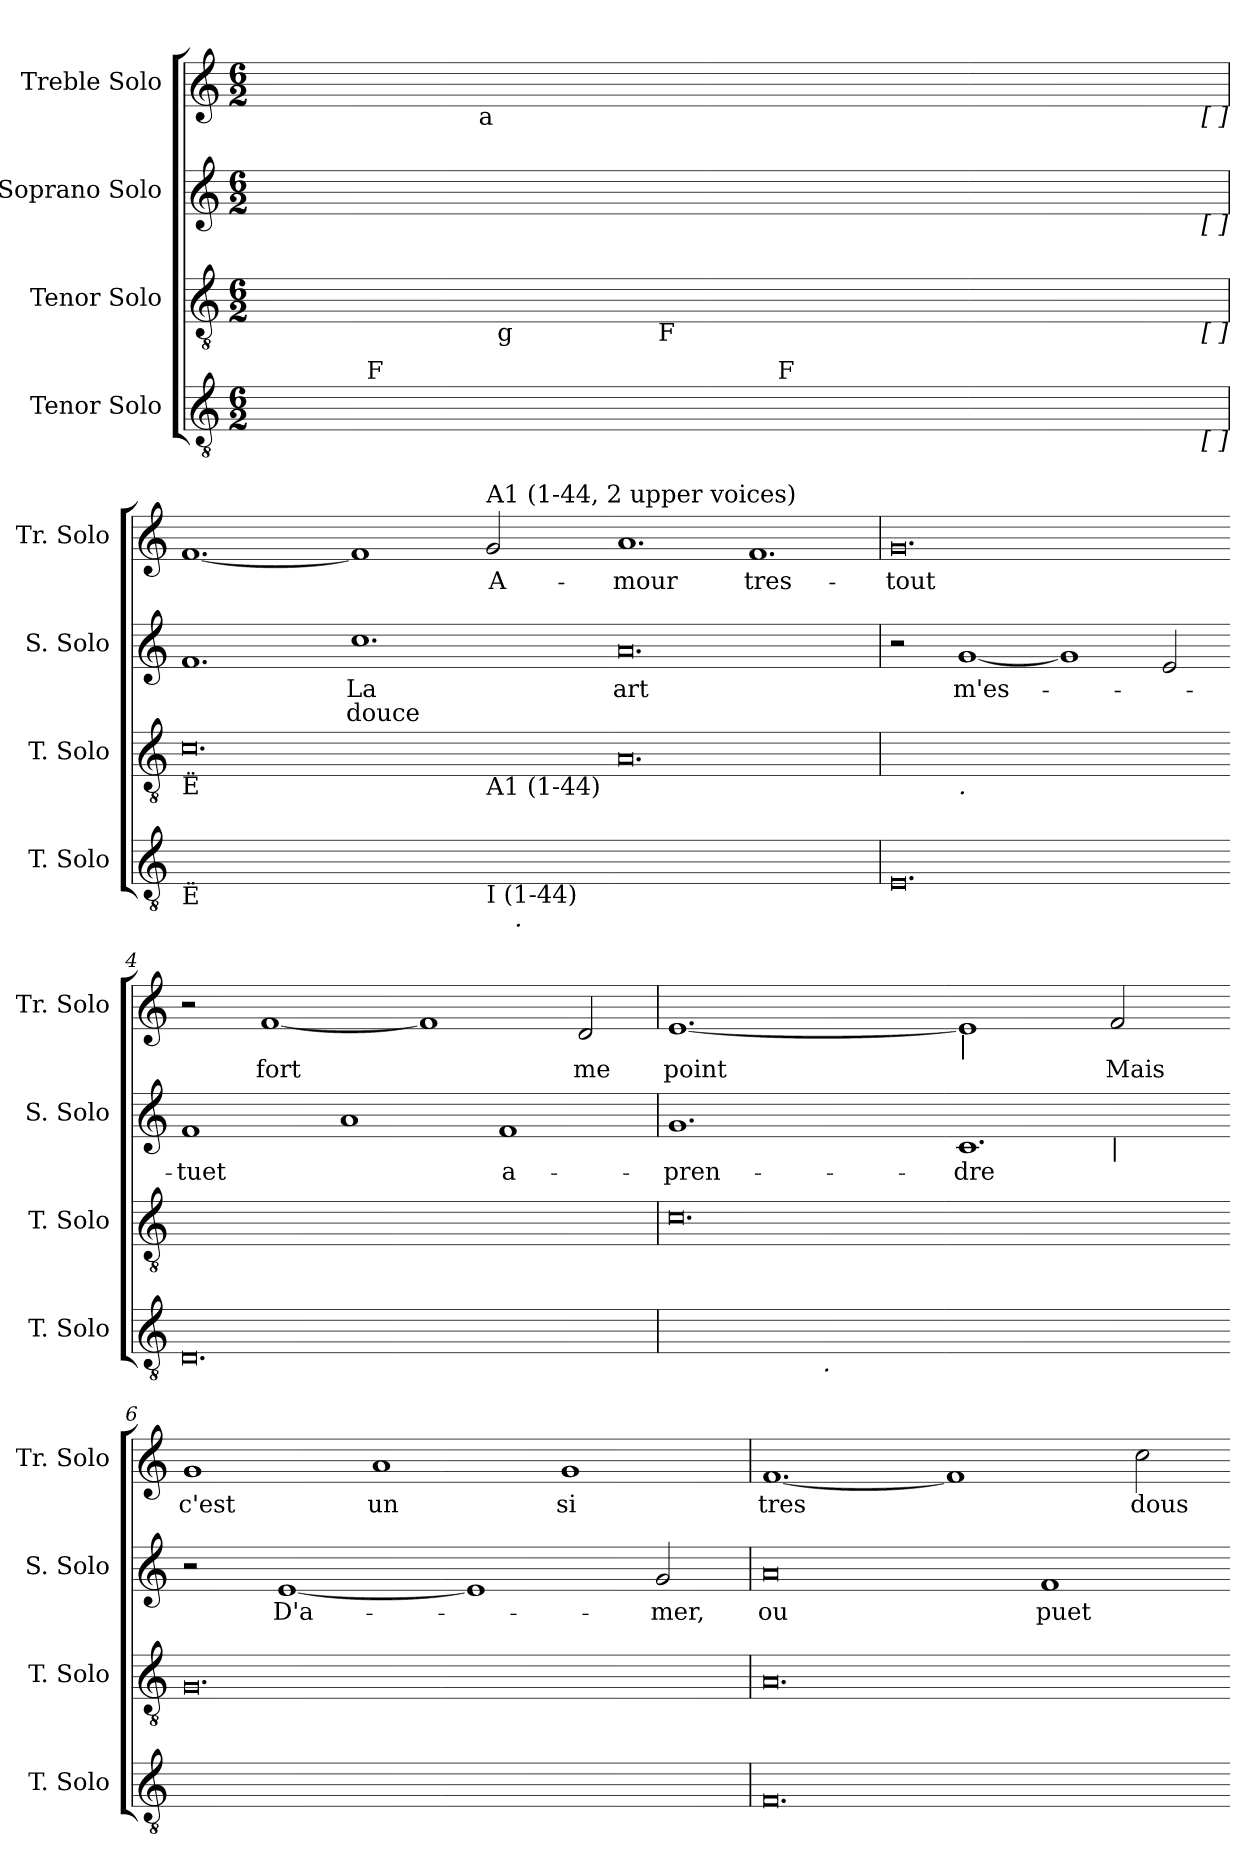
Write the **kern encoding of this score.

**kern	**kern	**kern	**text	**text	**kern	**text
*part4	*part3	*part2	*part2	*part2	*part1	*part1
*staff4	*staff3	*staff2	*staff2	*staff2	*staff1	*staff1
*I"Tenor Solo	*I"Tenor Solo	*I"Soprano Solo	*	*	*I"Treble Solo	*
*I'T. Solo	*I'T. Solo	*I'S. Solo	*	*	*I'Tr. Solo	*
!!LO:PB:g=z
*clefGv2	*clefGv2	*clefG2	*	*	*clefG2	*
*ITrd7c12	*ITrd7c12	*	*	*	*	*
*k[]	*k[]	*k[]	*	*	*k[]	*
*C:	*C:	*C:	*	*	*C:	*
*M6/2	*M6/2	*M6/2	*	*	*M6/2	*
=1	=1	=1	=1	=1	=1	=1
!	!	!	!	!	!LO:TX:b:t=F	!
!	!	!	!	!	!LO:TX:b:t=Y	!
!	!	!	!	!	!LO:TX:b:t=a	!
!	!	!LO:TX:b:t=a	!	!	!	!
!	!	!LO:TX:b:t=a	!	!	!	!
!	!	!LO:TX:b:t=F	!	!	!	!
!	!LO:TX:b:t=U	!	!	!	!	!
!	!LO:TX:a:t=7	!	!	!	!	!
!	!LO:TX:a:t=7	!	!	!	!	!
!	!LO:TX:b:t=Contratenor	!	!	!	!	!
!	!LO:TX:b:t=U	!	!	!	!	!
!	!LO:TX:b:t=U	!	!	!	!	!
!	!LO:TX:a:t=7	!	!	!	!	!
!	!LO:TX:b:t=U	!	!	!	!	!
!LO:TX:b:t=F	!	!	!	!	!	!
!LO:TX:b:t=Tenor	!	!	!	!	!	!
!LO:TX:b:t=F	!	!	!	!	!	!
!LO:TX:b:t=bis dicitur. Primo ut iacet, secundo per semi.	!	!	!	!	!	!
!LO:TX:a:t=F	!	!	!	!	!	!
!LO:TX:b:t=F	!	!	!	!	!	!
!LO:TX:b:t=F	!	!	!	!	!	!
!LO:N:vis=1	!LO:N:vis=1	!LO:N:vis=1	!	!	!LO:N:vis=1	!
*^	*^	*^	*	*	*^	*
*	*^	*	*^	*	*	*	*	*	*	*
0.ryy	4ryy	1ryy	0.ryy	2ryy	1ryy	0.ryy	1ryy	.	.	0.ryy	2ryy	.
.	8ryy	.	.	.	.	.	.	.	.	.	.	.
.	64ryy	.	.	.	.	.	.	.	.	.	.	.
.	256..ryy	.	.	.	.	.	.	.	.	.	.	.
!	!LO:TX:a:t=F	!	!	!	!	!	!	!	!	!	!	!
.	1ryy	.	.	.	.	.	.	.	.	.	.	.
.	.	.	.	4ryy	.	.	.	.	.	.	8ryy	.
.	.	.	.	.	.	.	.	.	.	.	16ryy	.
.	.	.	.	.	.	.	.	.	.	.	32ryy	.
.	.	.	.	.	.	.	.	.	.	.	512.ryy	.
!	!	!	!	!	!	!	!	!	!	!	!LO:TX:b:t=a	!
.	.	.	.	.	.	.	.	.	.	.	1ryy	.
.	.	.	.	256ryy	.	.	.	.	.	.	.	.
!	!	!	!	!LO:TX:b:t=g	!	!	!	!	!	!	!	!
.	.	.	.	1ryy	.	.	.	.	.	.	.	.
.	.	2ryy	.	.	4ryy	.	1ryy	.	.	.	.	.
.	.	.	.	.	16ryy	.	.	.	.	.	.	.
.	.	.	.	.	32ryy	.	.	.	.	.	.	.
.	.	.	.	.	128ryy	.	.	.	.	.	.	.
.	.	.	.	.	512.ryy	.	.	.	.	.	.	.
!	!	!	!	!	!LO:TX:b:t=F	!	!	!	!	!	!	!
.	.	.	.	.	1ryy	.	.	.	.	.	.	.
.	1ryy	.	.	.	.	.	.	.	.	.	.	.
.	.	8ryy	.	.	.	.	.	.	.	.	.	.
.	.	16ryy	.	.	.	.	.	.	.	.	.	.
.	.	256..ryy	.	.	.	.	.	.	.	.	.	.
!	!	!LO:TX:a:t=F	!	!	!	!	!	!	!	!	!	!
.	.	1ryy	.	.	.	.	.	.	.	.	.	.
.	.	.	.	.	.	.	.	.	.	.	1ryy	.
.	.	.	.	1ryy	.	.	.	.	.	.	.	.
.	.	.	.	.	.	.	2ryy	.	.	.	.	.
.	.	.	.	.	2ryy	.	.	.	.	.	.	.
.	2ryy	.	.	.	.	.	.	.	.	.	.	.
.	.	.	.	.	.	.	4ryy	.	.	.	.	.
.	.	4ryy	.	.	.	.	.	.	.	.	.	.
.	.	.	.	.	.	.	.	.	.	.	4ryy	.
.	.	.	.	.	.	.	8ryy	.	.	.	.	.
.	.	.	.	8ryy	.	.	.	.	.	.	.	.
.	.	.	.	.	8ryy	.	.	.	.	.	.	.
.	.	.	.	.	.	.	16ryy	.	.	.	.	.
.	.	.	.	16ryy	.	.	.	.	.	.	.	.
.	16ryy	.	.	.	.	.	.	.	.	.	.	.
.	.	.	.	.	.	.	32ryy	.	.	.	.	.
.	.	.	.	32...ryy	.	.	.	.	.	.	.	.
.	.	32ryy	.	.	.	.	.	.	.	.	.	.
.	32ryy	.	.	.	.	.	.	.	.	.	.	.
.	.	.	.	.	.	.	64ryy	.	.	.	.	.
.	.	.	.	.	.	.	.	.	.	.	64ryy	.
.	.	64ryy	.	.	.	.	.	.	.	.	.	.
.	.	.	.	.	64ryy	.	.	.	.	.	.	.
.	.	.	.	.	.	.	128...ryy	.	.	.	.	.
.	.	.	.	.	.	.	.	.	.	.	128ryy	.
.	128ryy	128ryy	.	.	.	.	.	.	.	.	.	.
.	.	.	.	.	256ryy	.	.	.	.	.	256ryy	.
!	!	!	!	!	!	!	!	!	!	!	!LO:TX:b:t=[ ]	!
!	!	!	!	!	!	!	!LO:TX:b:t=[ ]	!	!	!	!	!
!	!	!	!	!	!LO:TX:b:t=[ ]	!	!	!	!	!	!	!
!	!LO:TX:b:t=[ ]	!	!	!	!	!	!	!	!	!	!	!
.	1024ryy	1024ryy	.	.	1024ryy	.	1024ryy	.	.	.	1024ryy	.
=1	=1	=1	=1	=1	=1	=1	=1	=1	=1	=1	=1	=1
!	!	!	!	!	!	!	!	!	!	!LO:TX:b:t=Ë	!	!
!	!	!	!	!	!	!LO:TX:b:t=Ë	!	!	!	!	!	!
!	!	!	!LO:TX:b:t=Ë	!	!	!	!	!	!	!	!	!
!LO:TX:b:t=Ë	!	!	!	!	!	!	!	!	!	!	!	!
*	*	*	*	*v	*v	*	*	*	*	*v	*v	*
*	*	*	*	*	*v	*v	*	*	*	*
[<0.FFiyy	1ryy	1ryy	0.Ci	1ryy	1.fi	.	.	[<1.fi	.
.	1.ryy	1ryy	.	1.ryy	.	.	.	.	.
!	!	!	!	!	!	!LO:LY:b:color=#000000	!LO:LY:b:color=#000000	!	!
.	.	.	.	.	1.cci	La	douce	1fi]	.
.	.	2ryy	.	.	.	.	.	.	.
!	!	!	!	!	!	!	!	!LO:TX:a:t=A1 (1-44, 2 upper voices)	!
!	!	!	!	!LO:TX:b:t=A1 (1-44)	!	!	!	!	!
!	!LO:TX:b:t=I (1-44)	!	!	!	!	!	!	!	!
!	!	!	!	!	!	!	!	!	!LO:LY:b:color=#000000
.	2ryy	32ryy	.	2ryy	.	.	.	2gi/	A-
.	.	64ryy	.	.	.	.	.	.	.
.	.	128...ryy	.	.	.	.	.	.	.
!	!	!LO:TX:b:i:t=.	!	!	!	!	!	!	!
.	.	4ryy	.	.	.	.	.	.	.
.	.	8ryy	.	.	.	.	.	.	.
.	.	16ryy	.	.	.	.	.	.	.
.	.	1024ryy	.	.	.	.	.	.	.
*v	*v	*v	*	*	*	*	*	*	*
*	*v	*v	*	*	*	*	*
=2-	=2-	=2-	=2-	=2-	=2-	=2-
*^	*^	*	*	*	*	*
*	*^	*	*	*	*	*	*	*
!	!	!	!	!	!	!LO:LY:b:color=#000000	!	!	!
*v	*v	*v	*	*	*	*	*	*	*
*	*v	*v	*	*	*	*	*
*^	*^	*	*	*	*	*
*	*^	*	*	*	*	*	*	*
!	!	!	!	!	!	!	!	!	!LO:LY:b:color=#000000
*v	*v	*v	*	*	*	*	*	*	*
*	*v	*v	*	*	*	*	*
0.FFiyy]	0.AAi	0.ai	art	.	1.ai	-mour
!	!	!	!	!	!	!LO:LY:b:color=#000000
.	.	.	.	.	1.fi	tres-
=3	=3	=3	=3	=3	=3	=3
!	!	!	!	!	!	!LO:LY:b:color=#000000
*	*^	*	*	*	*	*
0.EEi	[<0.BBiyy	2ryy	2r	.	.	0.gi	-tout
!	!	!LO:TX:b:i:t=.	!	!	!	!	!
!	!	!	!	!LO:LY:b:color=#000000	!	!	!
.	.	1ryy	[<1gi	m'es-	.	.	.
.	.	1.ryy	1gi]	.	.	.	.
.	.	.	2ei/	.	.	.	.
*	*v	*v	*	*	*	*	*
=4-	=4-	=4-	=4-	=4-	=4-	=4-
*	*^	*	*	*	*	*
!	!	!	!	!LO:LY:b:color=#000000	!	!	!
*	*v	*v	*	*	*	*	*
0.DDi	0.BBiyy]	1fi	-tuet	.	2r	.
!	!	!	!	!	!	!LO:LY:b:color=#000000
.	.	.	.	.	[<1fi	fort
.	.	1ai	.	.	.	.
.	.	.	.	.	1fi]	.
!	!	!	!LO:LY:b:color=#000000	!	!	!
.	.	1fi	a-	.	.	.
!	!	!	!	!	!	!LO:LY:b:color=#000000
.	.	.	.	.	2di/	me
=5	=5	=5	=5	=5	=5	=5
!	!	!	!LO:LY:b:color=#000000	!	!	!
!	!	!	!	!	!	!LO:LY:b:color=#000000
*^	*	*^	*	*	*	*
[<0.CCiyy	2ryy	0.Ci	1.gi	1ryy	-pren-	.	[<1.ei	point
.	8ryy	.	.	.	.	.	.	.
.	16ryy	.	.	.	.	.	.	.
.	64ryy	.	.	.	.	.	.	.
.	128ryy	.	.	.	.	.	.	.
.	512ryy	.	.	.	.	.	.	.
!	!LO:TX:b:i:t=.	!	!	!	!	!	!	!
.	1ryy	.	.	.	.	.	.	.
.	.	.	.	1.ryy	.	.	.	.
!	!	!	!	!	!	!	!LO:TX:b:i:t=|	!
!	!	!	!	!	!LO:LY:b:color=#000000	!	!	!
.	.	.	1.ci	.	-dre	.	1ei]	.
.	1ryy	.	.	.	.	.	.	.
!	!	!	!	!LO:TX:b:i:t=|	!	!	!	!
!	!	!	!	!	!	!	!	!LO:LY:b:color=#000000
.	.	.	.	2ryy	.	.	2fi/	Mais
.	4ryy	.	.	.	.	.	.	.
.	32ryy	.	.	.	.	.	.	.
.	256.ryy	.	.	.	.	.	.	.
*v	*v	*	*v	*v	*	*	*	*
=6-	=6-	=6-	=6-	=6-	=6-	=6-
*^	*	*^	*	*	*	*
!	!	!	!	!	!	!	!	!LO:LY:b:color=#000000
*v	*v	*	*v	*v	*	*	*	*
0.CCiyy]	0.GGi	2r	.	.	1gi	c'est
!	!	!	!LO:LY:b:color=#000000	!	!	!
.	.	[<1ei	D'a-	.	.	.
!	!	!	!	!	!	!LO:LY:b:color=#000000
.	.	.	.	.	1ai	un
.	.	1ei]	.	.	.	.
!	!	!	!	!	!	!LO:LY:b:color=#000000
.	.	.	.	.	1gi	si
!	!	!	!LO:LY:b:color=#000000	!	!	!
.	.	2gi/	-mer,	.	.	.
!!LO:LB:g=z
=7	=7	=7	=7	=7	=7	=7
!	!	!	!LO:LY:b:color=#000000	!	!	!
!	!	!	!	!	!	!LO:LY:b:color=#000000
0.FFi	0.AAi	0ai	ou	.	[<1.fi	tres
.	.	.	.	.	1fi]	.
!	!	!	!LO:LY:b:color=#000000	!	!	!
.	.	1fi	puet	.	.	.
!	!	!	!	!	!	!LO:LY:b:color=#000000
.	.	.	.	.	2cci\	dous
=-	=-	=-	=-	=-	=-	=-
*-	*-	*-	*-	*-	*-	*-
